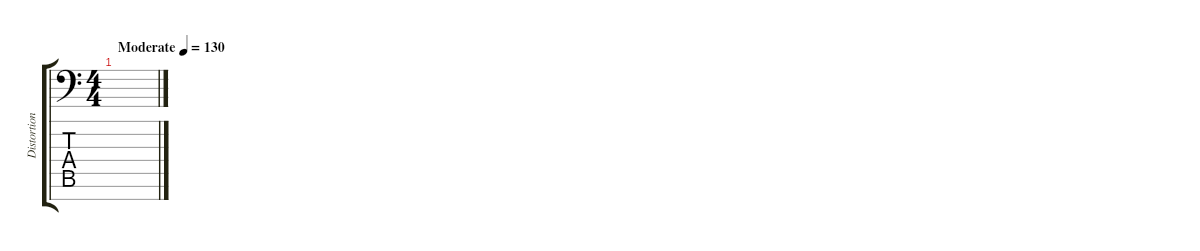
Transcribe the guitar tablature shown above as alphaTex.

\track ("Distortion Guitar" "Distortion") {instrument overdrivenguitar}
\staff {score tabs}
\tuning (E4 B3 G3 D3 A2 E2 C-1) {hide}
\ts (4 4)
\tempo (130 "Moderate")
\clef f4
\ks c
